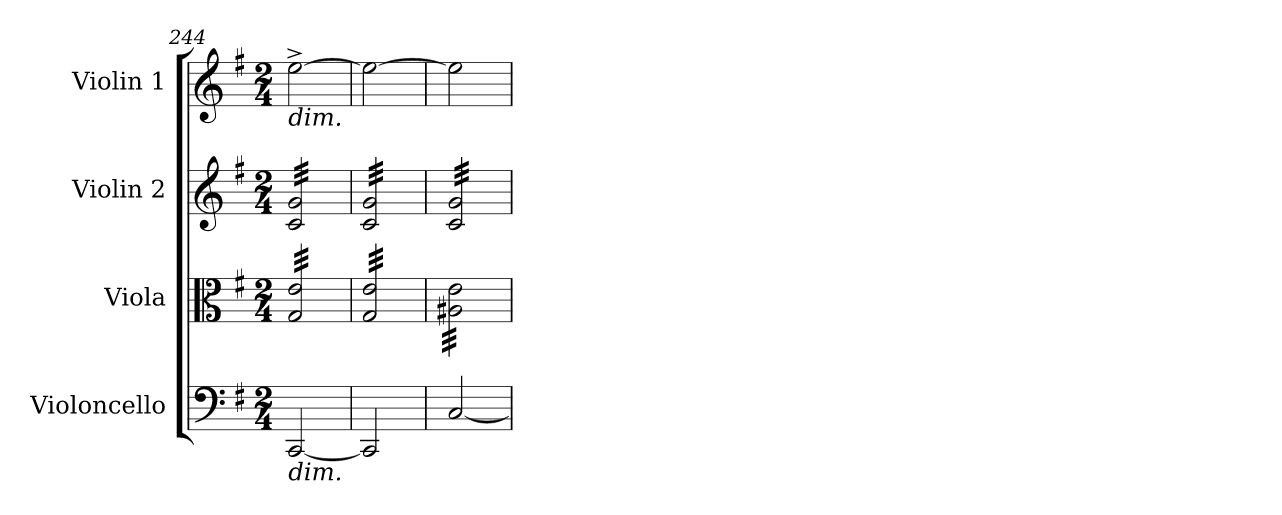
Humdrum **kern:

**kern	**kern	**kern	**kern
*part4	*part3	*part2	*part1
*staff4	*staff3	*staff2	*staff1
*I"Violoncello	*I"Viola	*I"Violin 2	*I"Violin 1
*I'Vc	*I'Vla	*I'Vln	*I'Vln
*clefF4	*clefC3	*clefG2	*clefG2
*k[f#]	*k[f#]	*k[f#]	*k[f#]
*M2/4	*M2/4	*M2/4	*M2/4
=244	=244	=244	=244
!	!	!	!LO:TX:b:i:t=dim.
!	!	!LO:TX:b:i:t=dim.	!
!	!LO:TX:b:i:t=dim.	!	!
!LO:TX:b:i:t=dim.	!	!	!
*	*tremolo	*	*
*	*	*tremolo	*
[2CC/	32G/ 32e/LLL	32c/ 32g/LLL	[2ee^\
.	32G/ 32e/	32c/ 32g/	.
.	32G/ 32e/	32c/ 32g/	.
.	32G/ 32e/	32c/ 32g/	.
.	32G/ 32e/	32c/ 32g/	.
.	32G/ 32e/	32c/ 32g/	.
.	32G/ 32e/	32c/ 32g/	.
.	32G/ 32e/	32c/ 32g/	.
.	32G/ 32e/	32c/ 32g/	.
.	32G/ 32e/	32c/ 32g/	.
.	32G/ 32e/	32c/ 32g/	.
.	32G/ 32e/	32c/ 32g/	.
.	32G/ 32e/	32c/ 32g/	.
.	32G/ 32e/	32c/ 32g/	.
.	32G/ 32e/	32c/ 32g/	.
.	32G/ 32e/JJJ	32c/ 32g/JJJ	.
=245	=245	=245	=245
2CC/]	32G/ 32e/LLL	32c/ 32g/LLL	2ee\_
.	32G/ 32e/	32c/ 32g/	.
.	32G/ 32e/	32c/ 32g/	.
.	32G/ 32e/	32c/ 32g/	.
.	32G/ 32e/	32c/ 32g/	.
.	32G/ 32e/	32c/ 32g/	.
.	32G/ 32e/	32c/ 32g/	.
.	32G/ 32e/	32c/ 32g/	.
.	32G/ 32e/	32c/ 32g/	.
.	32G/ 32e/	32c/ 32g/	.
.	32G/ 32e/	32c/ 32g/	.
.	32G/ 32e/	32c/ 32g/	.
.	32G/ 32e/	32c/ 32g/	.
.	32G/ 32e/	32c/ 32g/	.
.	32G/ 32e/	32c/ 32g/	.
.	32G/ 32e/JJJ	32c/ 32g/JJJ	.
=246	=246	=246	=246
[2C/	32A#X\ 32e\LLL	32c/ 32g/LLL	2ee\]
.	32A#X\ 32e\	32c/ 32g/	.
.	32A#X\ 32e\	32c/ 32g/	.
.	32A#X\ 32e\	32c/ 32g/	.
.	32A#X\ 32e\	32c/ 32g/	.
.	32A#X\ 32e\	32c/ 32g/	.
.	32A#X\ 32e\	32c/ 32g/	.
.	32A#X\ 32e\	32c/ 32g/	.
.	32A#X\ 32e\	32c/ 32g/	.
.	32A#X\ 32e\	32c/ 32g/	.
.	32A#X\ 32e\	32c/ 32g/	.
.	32A#X\ 32e\	32c/ 32g/	.
.	32A#X\ 32e\	32c/ 32g/	.
.	32A#X\ 32e\	32c/ 32g/	.
.	32A#X\ 32e\	32c/ 32g/	.
.	32A#X\ 32e\JJJ	32c/ 32g/JJJ	.
*	*	*Xtremolo	*
*	*Xtremolo	*	*
=	=	=	=
*-	*-	*-	*-
